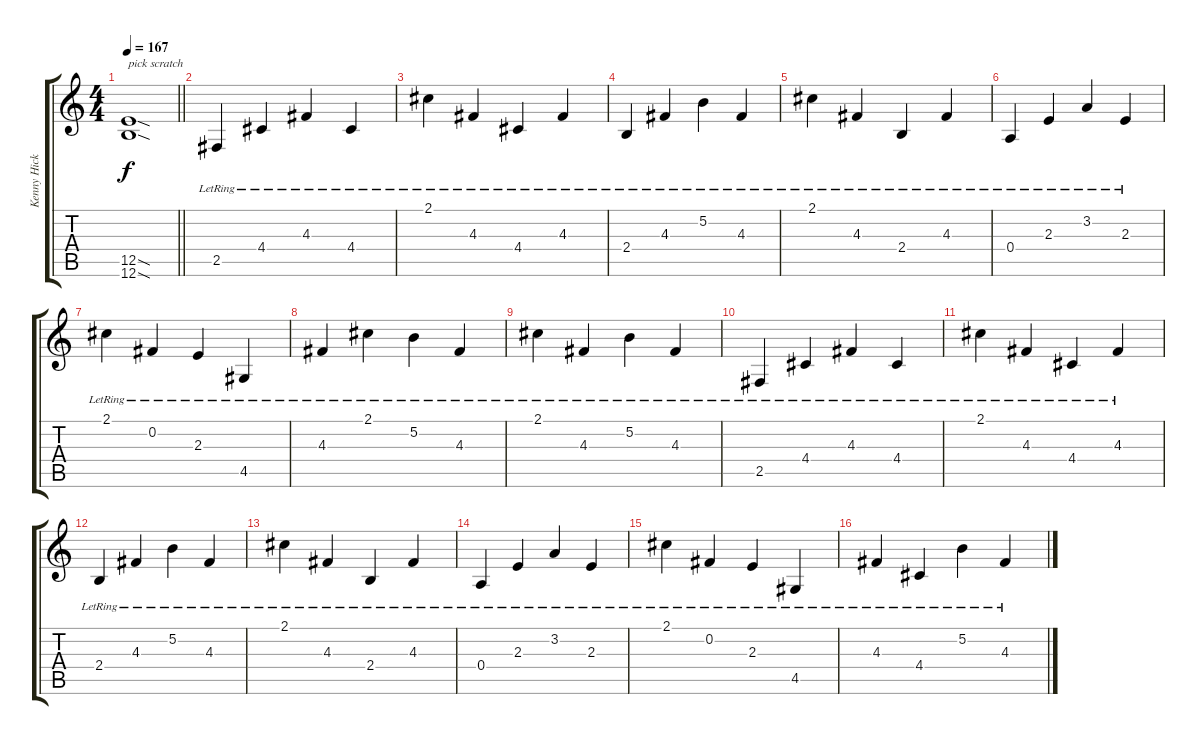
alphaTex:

\track ("Kenny Hickey" "Kenny Hick") {instrument distortionguitar}
\staff {score tabs}
\tuning (B3 Gb3 D3 A2 E2 B1) {hide}
\ts (4 4)
\tempo 167
\clef g2
\barLineRight lightlight
\ks c
(12.5{sod} 12.6{sod}).1{txt "pick scratch" dy f} |
\section ("" "")
2.5{lr}.4 4.4{lr}.4 4.3{lr}.4 4.4{lr}.4 |
2.1{lr}.4 4.3{lr}.4 4.4{lr}.4 4.3{lr}.4 |
2.4{lr}.4 4.3{lr}.4 5.2{lr}.4 4.3{lr}.4 |
2.1{lr}.4 4.3{lr}.4 2.4{lr}.4 4.3{lr}.4 |
0.4{lr}.4 2.3{lr}.4 3.2{lr}.4 2.3{lr}.4 |
2.1{lr}.4 0.2{lr}.4 2.3{lr}.4 4.5{lr}.4 |
4.3{lr}.4 2.1{lr}.4 5.2{lr}.4 4.3{lr}.4 |
2.1{lr}.4 4.3{lr}.4 5.2{lr}.4 4.3{lr}.4 |
2.5{lr}.4 4.4{lr}.4 4.3{lr}.4 4.4{lr}.4 |
2.1{lr}.4 4.3{lr}.4 4.4{lr}.4 4.3{lr}.4 |
2.4{lr}.4 4.3{lr}.4 5.2{lr}.4 4.3{lr}.4 |
2.1{lr}.4 4.3{lr}.4 2.4{lr}.4 4.3{lr}.4 |
0.4{lr}.4 2.3{lr}.4 3.2{lr}.4 2.3{lr}.4 |
2.1{lr}.4 0.2{lr}.4 2.3{lr}.4 4.5{lr}.4 |
4.3{lr}.4 4.4{lr}.4 5.2{lr}.4 4.3{lr}.4
